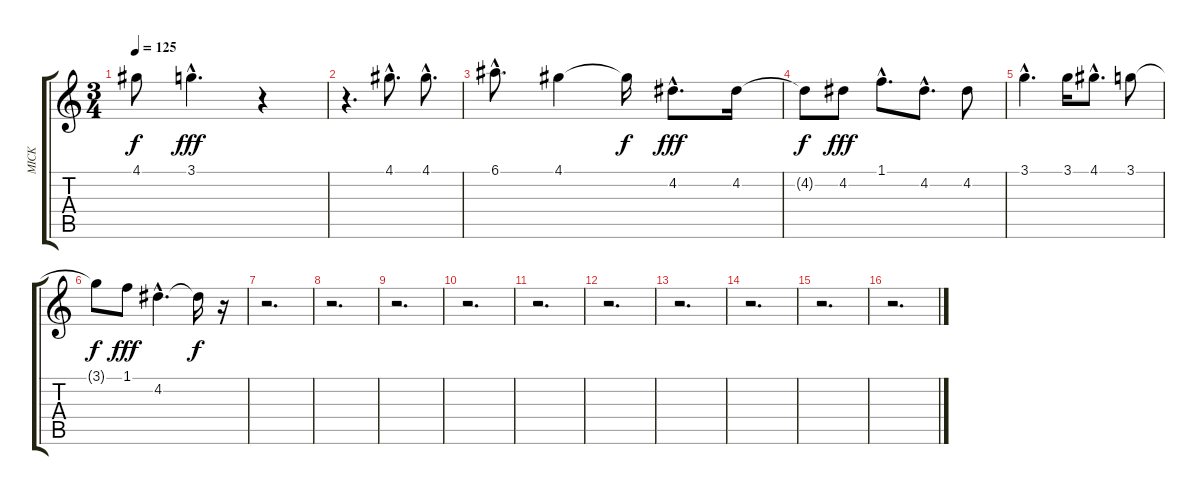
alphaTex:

\track ("MICK" "MICK") {instrument distortionguitar}
\staff {score tabs}
\tuning (E4 B3 G3 D3 A2 E2) {hide}
\ts (3 4)
\tempo 125
\clef g2
\ks c
4.1{t}.8{dy f} 3.1{hac}.4{d dy fff} r.4 |
r.4{d} 4.1{hac}.8{d} 4.1{hac}.8{d} |
6.1{hac}.8{d} 4.1.4 4.1{t}.16{dy f} 4.2{hac}.8{d dy fff} 4.2.16 |
4.2{t}.8{dy f} 4.2.8{dy fff} 1.1{hac}.8{d} 4.2{hac}.8{d} 4.2.8 |
3.1{hac}.4{d} 3.1.16 4.1{hac}.8{d} 3.1.8 |
3.1{t}.8{dy f} 1.1.8{dy fff} 4.2{hac}.4{d} 4.2{t}.16{dy f} r.16 |
r.2{d} |
r.2{d} |
r.2{d} |
r.2{d} |
r.2{d} |
r.2{d} |
r.2{d} |
r.2{d} |
r.2{d} |
r.2{d}
